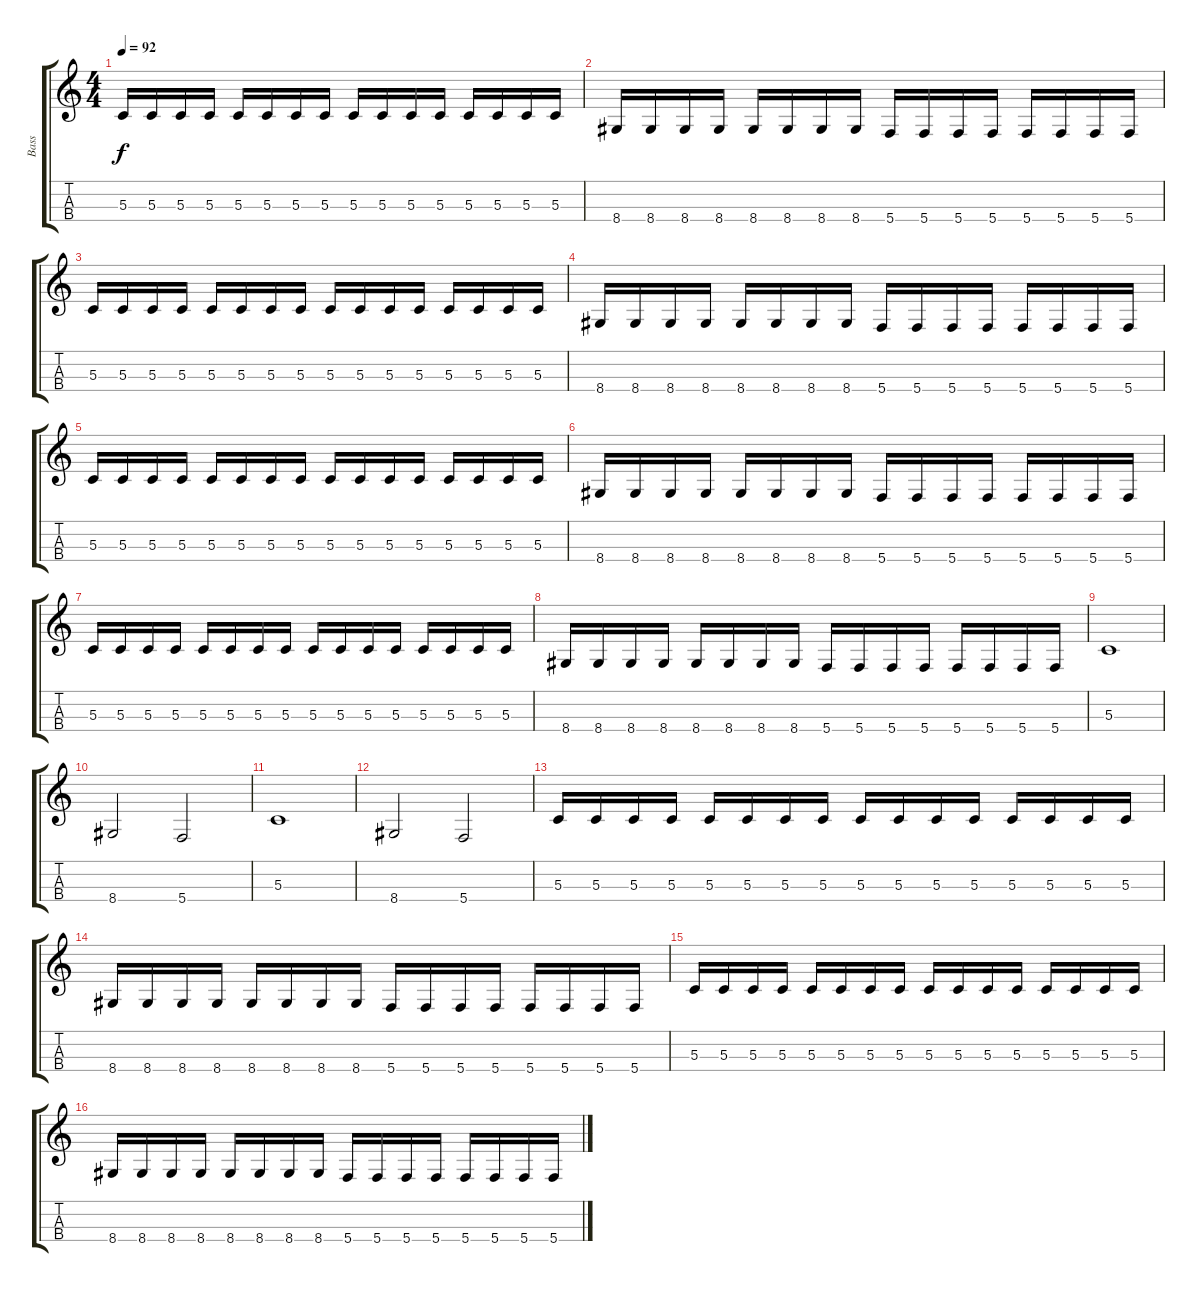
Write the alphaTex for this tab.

\track ("Bass" "Bass") {instrument electricbasspick}
\staff {score tabs}
\tuning (F3 C3 G2 C2) {hide}
\ts (4 4)
\tempo 92
\clef g2
\ks c
5.3.16{dy f} 5.3.16 5.3.16 5.3.16 5.3.16 5.3.16 5.3.16 5.3.16 5.3.16 5.3.16 5.3.16 5.3.16 5.3.16 5.3.16 5.3.16 5.3.16 |
8.4.16 8.4.16 8.4.16 8.4.16 8.4.16 8.4.16 8.4.16 8.4.16 5.4.16 5.4.16 5.4.16 5.4.16 5.4.16 5.4.16 5.4.16 5.4.16 |
5.3.16 5.3.16 5.3.16 5.3.16 5.3.16 5.3.16 5.3.16 5.3.16 5.3.16 5.3.16 5.3.16 5.3.16 5.3.16 5.3.16 5.3.16 5.3.16 |
8.4.16 8.4.16 8.4.16 8.4.16 8.4.16 8.4.16 8.4.16 8.4.16 5.4.16 5.4.16 5.4.16 5.4.16 5.4.16 5.4.16 5.4.16 5.4.16 |
5.3.16 5.3.16 5.3.16 5.3.16 5.3.16 5.3.16 5.3.16 5.3.16 5.3.16 5.3.16 5.3.16 5.3.16 5.3.16 5.3.16 5.3.16 5.3.16 |
8.4.16 8.4.16 8.4.16 8.4.16 8.4.16 8.4.16 8.4.16 8.4.16 5.4.16 5.4.16 5.4.16 5.4.16 5.4.16 5.4.16 5.4.16 5.4.16 |
5.3.16 5.3.16 5.3.16 5.3.16 5.3.16 5.3.16 5.3.16 5.3.16 5.3.16 5.3.16 5.3.16 5.3.16 5.3.16 5.3.16 5.3.16 5.3.16 |
8.4.16 8.4.16 8.4.16 8.4.16 8.4.16 8.4.16 8.4.16 8.4.16 5.4.16 5.4.16 5.4.16 5.4.16 5.4.16 5.4.16 5.4.16 5.4.16 |
5.3.1 |
8.4.2 5.4.2 |
5.3.1 |
8.4.2 5.4.2 |
5.3.16 5.3.16 5.3.16 5.3.16 5.3.16 5.3.16 5.3.16 5.3.16 5.3.16 5.3.16 5.3.16 5.3.16 5.3.16 5.3.16 5.3.16 5.3.16 |
8.4.16 8.4.16 8.4.16 8.4.16 8.4.16 8.4.16 8.4.16 8.4.16 5.4.16 5.4.16 5.4.16 5.4.16 5.4.16 5.4.16 5.4.16 5.4.16 |
5.3.16 5.3.16 5.3.16 5.3.16 5.3.16 5.3.16 5.3.16 5.3.16 5.3.16 5.3.16 5.3.16 5.3.16 5.3.16 5.3.16 5.3.16 5.3.16 |
8.4.16 8.4.16 8.4.16 8.4.16 8.4.16 8.4.16 8.4.16 8.4.16 5.4.16 5.4.16 5.4.16 5.4.16 5.4.16 5.4.16 5.4.16 5.4.16
